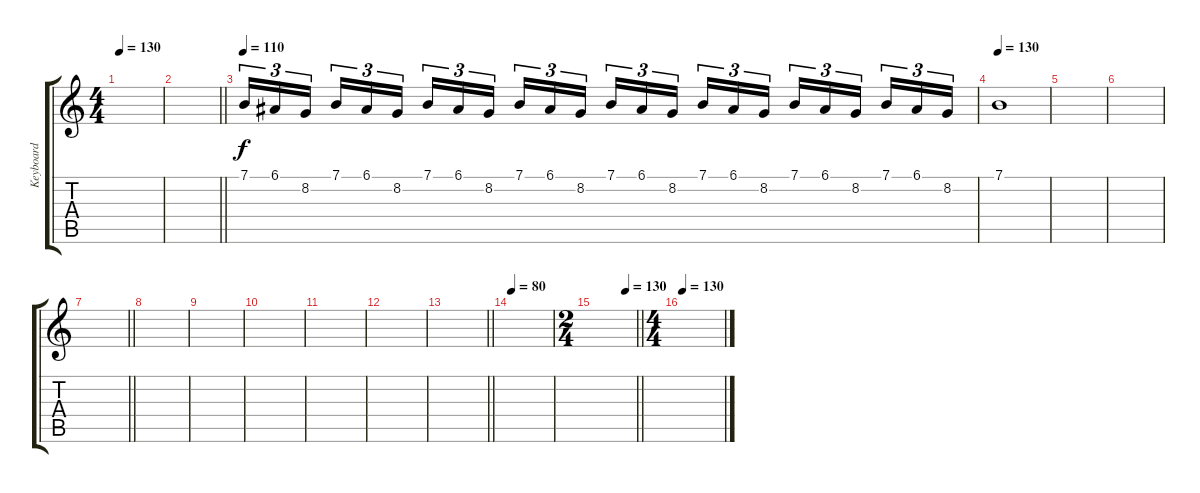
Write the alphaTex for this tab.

\track ("Keyboard" "Keyboard") {instrument electricpiano1}
\staff {score tabs}
\tuning (E4 B3 G3 D3 A2 E2) {hide}
\ts (4 4)
\tempo 130
\clef g2
\ks c
|
\barLineRight lightlight
|
\tempo 110
7.1.16{tu (3 2)} 6.1.16{tu (3 2)} 8.2.16{tu (3 2) beam splitsecondary} 7.1.16{tu (3 2)} 6.1.16{tu (3 2)} 8.2.16{tu (3 2)} 7.1.16{tu (3 2)} 6.1.16{tu (3 2)} 8.2.16{tu (3 2) beam splitsecondary} 7.1.16{tu (3 2)} 6.1.16{tu (3 2)} 8.2.16{tu (3 2)} 7.1.16{tu (3 2)} 6.1.16{tu (3 2)} 8.2.16{tu (3 2) beam splitsecondary} 7.1.16{tu (3 2)} 6.1.16{tu (3 2)} 8.2.16{tu (3 2)} 7.1.16{tu (3 2)} 6.1.16{tu (3 2)} 8.2.16{tu (3 2) beam splitsecondary} 7.1.16{tu (3 2)} 6.1.16{tu (3 2)} 8.2.16{tu (3 2)} |
\tempo 130
7.1.1 |
|
|
\barLineRight lightlight
|
|
|
|
|
|
\barLineRight lightlight
|
\tempo 80
|
\ts (2 4)
\tempo (130 0.75)
\barLineRight lightlight
|
\ts (4 4)
\tempo 130
